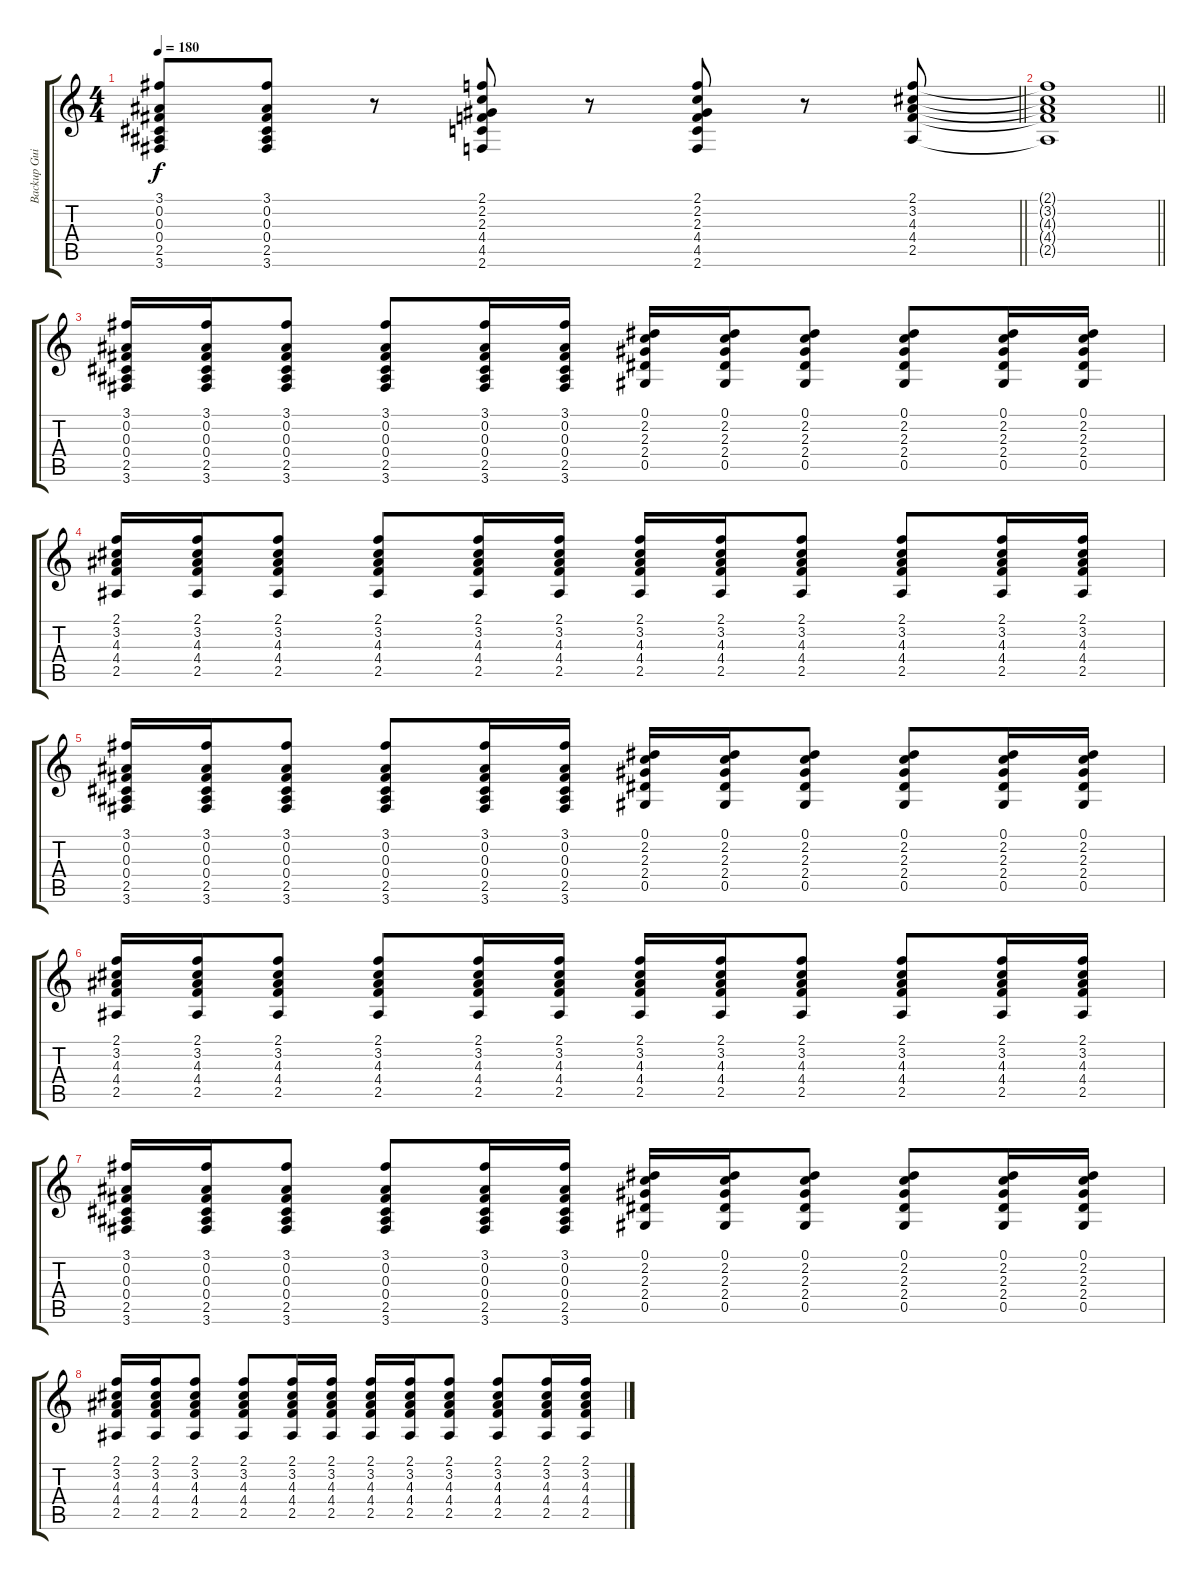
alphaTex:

\track ("Backup Guitar" "Backup Gui") {instrument overdrivenguitar}
\staff {score tabs}
\tuning (Eb4 Bb3 Gb3 Db3 Ab2 Eb2) {hide}
\ts (4 4)
\tempo 180
\clef g2
\barLineRight lightlight
\ks c
(3.1 0.2 0.3 0.4 2.5 3.6).8{dy f} (3.1 0.2 0.3 0.4 2.5 3.6).8 r.8 (2.1 2.2 2.3 4.4 4.5 2.6).8 r.8 (2.1 2.2 2.3 4.4 4.5 2.6).8 r.8 (2.1 3.2 4.3 4.4 2.5).8 |
\barLineRight lightlight
(2.1{t} 3.2{t} 4.3{t} 4.4{t} 2.5{t}).1 |
(3.1 0.2 0.3 0.4 2.5 3.6).16 (3.1 0.2 0.3 0.4 2.5 3.6).16 (3.1 0.2 0.3 0.4 2.5 3.6).8 (3.1 0.2 0.3 0.4 2.5 3.6).8 (3.1 0.2 0.3 0.4 2.5 3.6).16 (3.1 0.2 0.3 0.4 2.5 3.6).16 (0.1 2.2 2.3 2.4 0.5).16 (0.1 2.2 2.3 2.4 0.5).16 (0.1 2.2 2.3 2.4 0.5).8 (0.1 2.2 2.3 2.4 0.5).8 (0.1 2.2 2.3 2.4 0.5).16 (0.1 2.2 2.3 2.4 0.5).16 |
(2.1 3.2 4.3 4.4 2.5).16 (2.1 3.2 4.3 4.4 2.5).16 (2.1 3.2 4.3 4.4 2.5).8 (2.1 3.2 4.3 4.4 2.5).8 (2.1 3.2 4.3 4.4 2.5).16 (2.1 3.2 4.3 4.4 2.5).16 (2.1 3.2 4.3 4.4 2.5).16 (2.1 3.2 4.3 4.4 2.5).16 (2.1 3.2 4.3 4.4 2.5).8 (2.1 3.2 4.3 4.4 2.5).8 (2.1 3.2 4.3 4.4 2.5).16 (2.1 3.2 4.3 4.4 2.5).16 |
(3.1 0.2 0.3 0.4 2.5 3.6).16 (3.1 0.2 0.3 0.4 2.5 3.6).16 (3.1 0.2 0.3 0.4 2.5 3.6).8 (3.1 0.2 0.3 0.4 2.5 3.6).8 (3.1 0.2 0.3 0.4 2.5 3.6).16 (3.1 0.2 0.3 0.4 2.5 3.6).16 (0.1 2.2 2.3 2.4 0.5).16 (0.1 2.2 2.3 2.4 0.5).16 (0.1 2.2 2.3 2.4 0.5).8 (0.1 2.2 2.3 2.4 0.5).8 (0.1 2.2 2.3 2.4 0.5).16 (0.1 2.2 2.3 2.4 0.5).16 |
(2.1 3.2 4.3 4.4 2.5).16 (2.1 3.2 4.3 4.4 2.5).16 (2.1 3.2 4.3 4.4 2.5).8 (2.1 3.2 4.3 4.4 2.5).8 (2.1 3.2 4.3 4.4 2.5).16 (2.1 3.2 4.3 4.4 2.5).16 (2.1 3.2 4.3 4.4 2.5).16 (2.1 3.2 4.3 4.4 2.5).16 (2.1 3.2 4.3 4.4 2.5).8 (2.1 3.2 4.3 4.4 2.5).8 (2.1 3.2 4.3 4.4 2.5).16 (2.1 3.2 4.3 4.4 2.5).16 |
(3.1 0.2 0.3 0.4 2.5 3.6).16 (3.1 0.2 0.3 0.4 2.5 3.6).16 (3.1 0.2 0.3 0.4 2.5 3.6).8 (3.1 0.2 0.3 0.4 2.5 3.6).8 (3.1 0.2 0.3 0.4 2.5 3.6).16 (3.1 0.2 0.3 0.4 2.5 3.6).16 (0.1 2.2 2.3 2.4 0.5).16 (0.1 2.2 2.3 2.4 0.5).16 (0.1 2.2 2.3 2.4 0.5).8 (0.1 2.2 2.3 2.4 0.5).8 (0.1 2.2 2.3 2.4 0.5).16 (0.1 2.2 2.3 2.4 0.5).16 |
(2.1 3.2 4.3 4.4 2.5).16 (2.1 3.2 4.3 4.4 2.5).16 (2.1 3.2 4.3 4.4 2.5).8 (2.1 3.2 4.3 4.4 2.5).8 (2.1 3.2 4.3 4.4 2.5).16 (2.1 3.2 4.3 4.4 2.5).16 (2.1 3.2 4.3 4.4 2.5).16 (2.1 3.2 4.3 4.4 2.5).16 (2.1 3.2 4.3 4.4 2.5).8 (2.1 3.2 4.3 4.4 2.5).8 (2.1 3.2 4.3 4.4 2.5).16 (2.1 3.2 4.3 4.4 2.5).16
